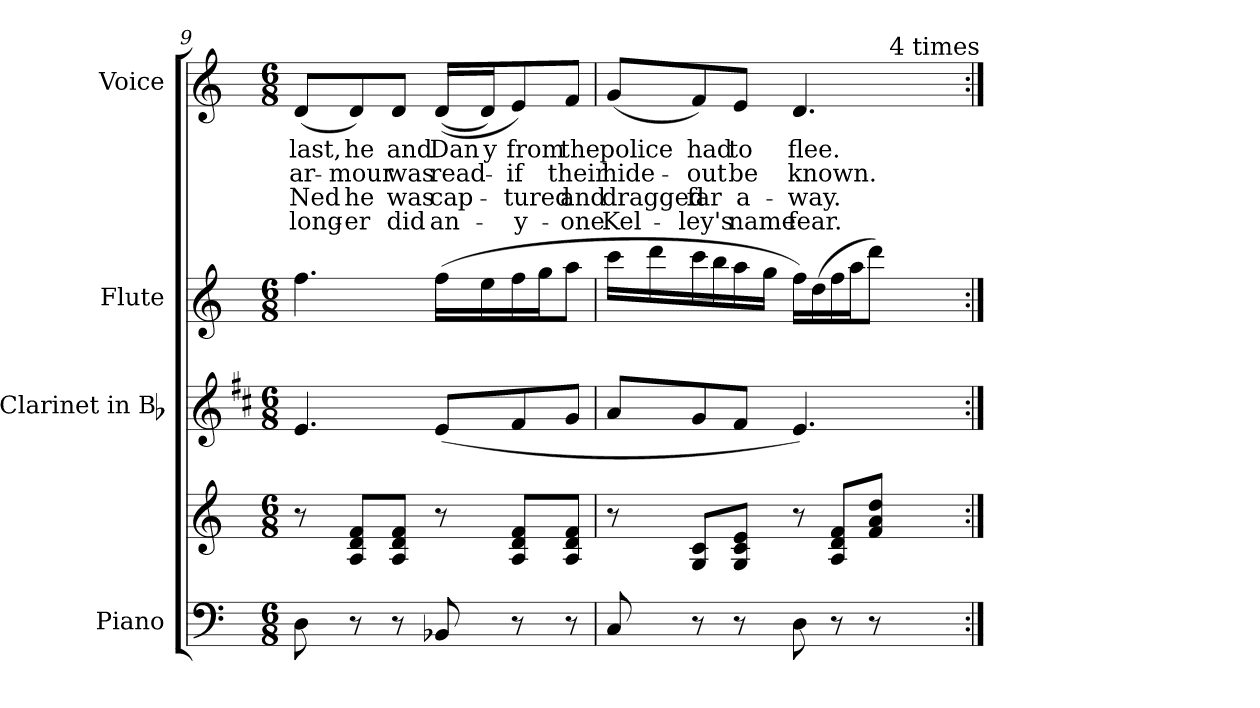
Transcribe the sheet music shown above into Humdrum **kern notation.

**kern	**kern	**kern	**kern	**kern	**text	**text	**text	**text
*part4	*part4	*part3	*part2	*part1	*part1	*part1	*part1	*part1
*staff5	*staff4	*staff3	*staff2	*staff1	*staff1	*staff1	*staff1	*staff1
*I"Piano	*	*I"Clarinet in Bb	*I"Flute	*I"Voice	*	*	*	*
*I'Pno.	*	*I'Cl.	*I'Fl.	*I'Voice	*	*	*	*
!!LO:LB:g=z
*clefF4	*clefG2	*clefG2	*clefG2	*clefG2	*	*	*	*
*	*	*ITrd1c2	*	*	*	*	*	*
*k[]	*k[]	*k[]	*k[]	*k[]	*	*	*	*
*C:	*C:	*C:	*C:	*C:	*	*	*	*
*M6/8	*M6/8	*M6/8	*M6/8	*M6/8	*	*	*	*
=9	=9	=9	=9	=9	=9	=9	=9	=9
!	!	!	!	!	!LO:LY:b:color=#000000	!LO:LY:b:color=#000000	!LO:LY:b:color=#000000	!LO:LY:b:color=#000000
8Di\	8r	4.di/	4.ffi\	(8di/L	last,	ar-	Ned	long-
!	!	!	!	!	!LO:LY:b:color=#000000	!LO:LY:b:color=#000000	!LO:LY:b:color=#000000	!LO:LY:b:color=#000000
8r	8Ai/ 8di 8fiL	.	.	8di/)	he	-mour	he	-er
!	!	!	!	!	!LO:LY:b:color=#000000	!LO:LY:b:color=#000000	!LO:LY:b:color=#000000	!LO:LY:b:color=#000000
8r	8Ai/ 8di 8fiJ	.	.	8di/J	and	was	was	did
!	!	!	!	!	!LO:LY:b:color=#000000	!LO:LY:b:color=#000000	!LO:LY:b:color=#000000	!LO:LY:b:color=#000000
8BB-Xi/	8r	(8di/L	(16ffi\LL	((16di/LL	Dan	read-	cap-	an-
!	!	!	!	!	!LO:LY:b:color=#000000	!	!	!
.	.	.	16eei\	16di/J)	-y	.	.	.
!	!	!	!	!	!LO:LY:b:color=#000000	!LO:LY:b:color=#000000	!LO:LY:b:color=#000000	!LO:LY:b:color=#000000
8r	8Ai/ 8di 8fiL	8ei/	16ffi\	8ei/)	from	if	-tured	-y-
.	.	.	16ggi\J	.	.	.	.	.
!	!	!	!	!	!LO:LY:b:color=#000000	!LO:LY:b:color=#000000	!LO:LY:b:color=#000000	!LO:LY:b:color=#000000
8r	8Ai/ 8di 8fiJ	8fi/J	8aai\J	8fi/J	the	their	and	-one
=10	=10	=10	=10	=10	=10	=10	=10	=10
!	!	!	!	!	!LO:LY:b:color=#000000	!LO:LY:b:color=#000000	!LO:LY:b:color=#000000	!LO:LY:b:color=#000000
*	*	*	*	*^	*	*	*	*
8Ci/	8r	8gi/L	16ccci\LL	(8gi/L	2ryy	police	hide-	dragged	Kel-
.	.	.	16dddi\	.	.	.	.	.	.
!	!	!	!	!	!	!LO:LY:b:color=#000000	!LO:LY:b:color=#000000	!LO:LY:b:color=#000000	!LO:LY:b:color=#000000
8r	8Gi/ 8ciL	8fi/	16ccci\	8fi/)	.	had	-out	far	-ley's
.	.	.	16bbi\	.	.	.	.	.	.
!	!	!	!	!	!	!LO:LY:b:color=#000000	!LO:LY:b:color=#000000	!LO:LY:b:color=#000000	!LO:LY:b:color=#000000
8r	8Gi/ 8ci 8eiJ	8ei/J	16aai\	8ei/J	.	to	be	a-	name
.	.	.	16ggi\JJ	.	.	.	.	.	.
!	!	!	!	!	!	!LO:LY:b:color=#000000	!LO:LY:b:color=#000000	!LO:LY:b:color=#000000	!LO:LY:b:color=#000000
8Di\	8r	4.di/)	16ffi\LL)	4.di/	.	flee.	known.	-way.	fear.
.	.	.	(16ddi\	.	.	.	.	.	.
8r	8Ai/ 8di 8fiL	.	16ffi\	.	8ryy	.	.	.	.
.	.	.	16aai\J	.	.	.	.	.	.
8r	8fi/ 8ai 8ddiJ	.	8dddi\J)	.	16ryy	.	.	.	.
.	.	.	.	.	512.ryy	.	.	.	.
!	!	!	!	!	!LO:TX:a:t=4 times	!	!	!	!
.	.	.	.	.	32ryy	.	.	.	.
.	.	.	.	.	64ryy	.	.	.	.
.	.	.	.	.	128ryy	.	.	.	.
.	.	.	.	.	256ryy	.	.	.	.
.	.	.	.	.	1024ryy	.	.	.	.
*	*	*	*	*v	*v	*	*	*	*
=:|!	=:|!	=:|!	=:|!	=:|!	=:|!	=:|!	=:|!	=:|!
*-	*-	*-	*-	*-	*-	*-	*-	*-
